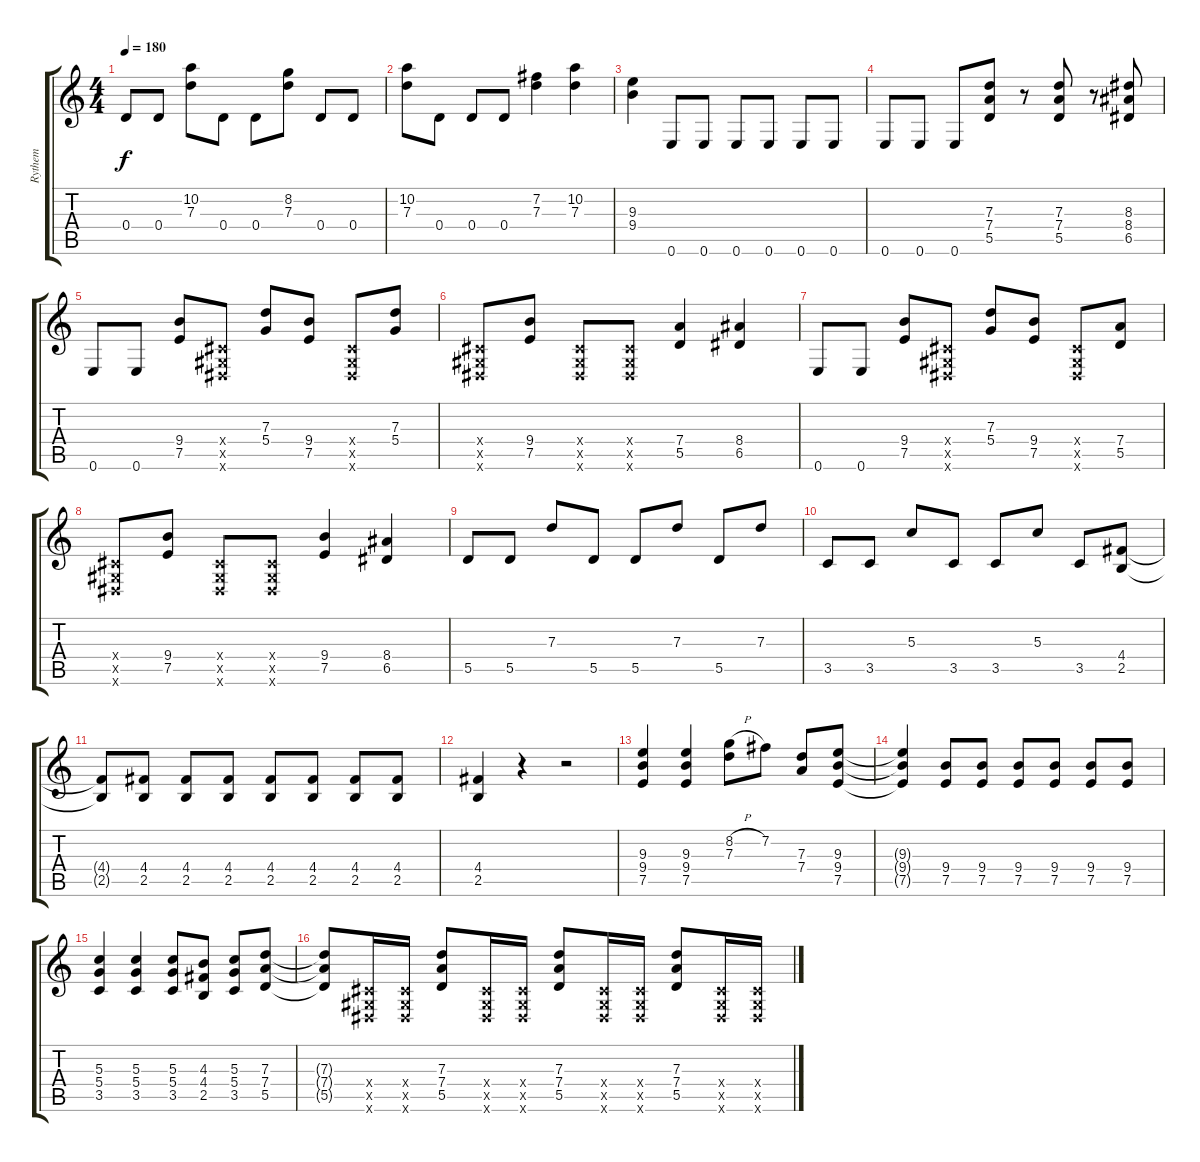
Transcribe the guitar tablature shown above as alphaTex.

\track ("Rythem" "Rythem") {instrument overdrivenguitar}
\staff {score tabs}
\tuning (E4 B3 G3 D3 A2 E2) {hide}
\ts (4 4)
\tempo 180
\clef g2
\ks c
0.4.8{dy f} 0.4.8 (10.2 7.3).8 0.4.8 0.4.8 (8.2 7.3).8 0.4.8 0.4.8 |
(10.2 7.3).8 0.4.8 0.4.8 0.4.8 (7.2 7.3).4 (10.2 7.3).4 |
(9.3 9.4).4 0.6.8 0.6.8 0.6.8 0.6.8 0.6.8 0.6.8 |
0.6.8 0.6.8 0.6.8 (7.3 7.4 5.5).8 r.8 (7.3 7.4 5.5).8 r.8 (8.3 8.4 6.5).8 |
0.6.8 0.6.8 (9.4 7.5).8 (-1.4{x} -1.5{x} -1.6{x}).8 (7.3 5.4).8 (9.4 7.5).8 (-1.4{x} -1.5{x} -1.6{x}).8 (7.3 5.4).8 |
(-1.4{x} -1.5{x} -1.6{x}).8 (9.4 7.5).8 (-1.4{x} -1.5{x} -1.6{x}).8 (-1.4{x} -1.5{x} -1.6{x}).8 (7.4 5.5).4 (8.4 6.5).4 |
0.6.8 0.6.8 (9.4 7.5).8 (-1.4{x} -1.5{x} -1.6{x}).8 (7.3 5.4).8 (9.4 7.5).8 (-1.4{x} -1.5{x} -1.6{x}).8 (7.4 5.5).8 |
(-1.4{x} -1.5{x} -1.6{x}).8 (9.4 7.5).8 (-1.4{x} -1.5{x} -1.6{x}).8 (-1.4{x} -1.5{x} -1.6{x}).8 (9.4 7.5).4 (8.4 6.5).4 |
5.5.8 5.5.8 7.3.8 5.5.8 5.5.8 7.3.8 5.5.8 7.3.8 |
3.5.8 3.5.8 5.3.8 3.5.8 3.5.8 5.3.8 3.5.8 (4.4 2.5).8 |
(4.4{t} 2.5{t}).8 (4.4 2.5).8 (4.4 2.5).8 (4.4 2.5).8 (4.4 2.5).8 (4.4 2.5).8 (4.4 2.5).8 (4.4 2.5).8 |
(4.4 2.5).4 r.4 r.2 |
(9.3 9.4 7.5).4 (9.3 9.4 7.5).4 (8.2{h} 7.3).8 7.2.8 (7.3 7.4).8 (9.3 9.4 7.5).8 |
(9.3{t} 9.4{t} 7.5{t}).4 (9.4 7.5).8 (9.4 7.5).8 (9.4 7.5).8 (9.4 7.5).8 (9.4 7.5).8 (9.4 7.5).8 |
(5.3 5.4 3.5).4 (5.3 5.4 3.5).4 (5.3 5.4 3.5).8 (4.3 4.4 2.5).8 (5.3 5.4 3.5).8 (7.3 7.4 5.5).8 |
(7.3{t} 7.4{t} 5.5{t}).8 (-1.4{x} -1.5{x} -1.6{x}).16 (-1.4{x} -1.5{x} -1.6{x}).16 (7.3 7.4 5.5).8 (-1.4{x} -1.5{x} -1.6{x}).16 (-1.4{x} -1.5{x} -1.6{x}).16 (7.3 7.4 5.5).8 (-1.4{x} -1.5{x} -1.6{x}).16 (-1.4{x} -1.5{x} -1.6{x}).16 (7.3 7.4 5.5).8 (-1.4{x} -1.5{x} -1.6{x}).16 (-1.4{x} -1.5{x} -1.6{x}).16
